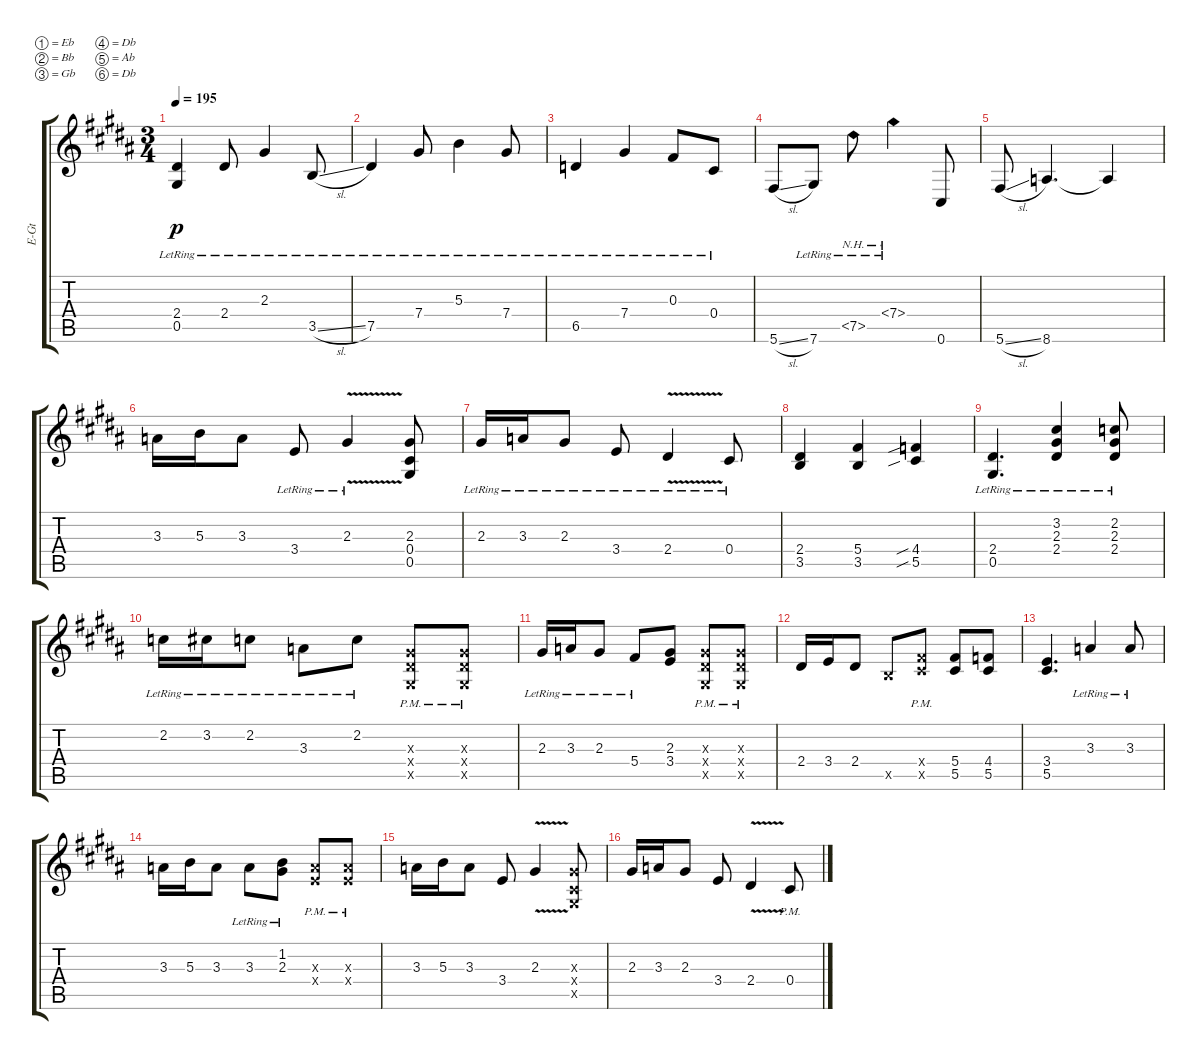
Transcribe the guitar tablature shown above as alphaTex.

\bracketExtendMode groupsimilarinstruments
\otherSystemsTrackNameOrientation horizontal
\track ("Electric Guitar" "E-Gt") {instrument overdrivenguitar}
\staff {score tabs}
\tuning (Eb4 Bb3 Gb3 Db3 Ab2 Db2)
\ts (3 4)
\tempo 195
\clef g2
\ks b
(0.5{lr acc forcenatural} 2.4{lr acc forcenatural}).4{dy p beam Up} 2.4{lr acc forcenatural}.8{beam Up} 2.3{lr acc forcenatural}.4{beam Up} 3.5{sl lr acc forcenatural}.8{beam Up} |
7.5{lr acc forcenatural}.4{beam Up} 7.4{lr acc forcenatural}.8{beam Up} 5.3{lr acc forcenatural}.4{beam Down} 7.4{lr acc forcenatural}.8{beam Up} |
6.5{lr acc b}.4{beam Up} 7.4{lr acc forcenatural}.4{beam Up} 0.3{lr acc forcenatural}.8{beam Up} 0.4{lr acc forcenatural}.8{beam Up} |
5.6{sl acc forcenatural}.8{beam Up} 7.6{lr acc forcenatural}.8{beam Up} 7.5{nh lr acc forcenatural}.8{beam Down} 7.4{nh lr acc forcenatural}.4{beam Down} 0.6{acc forcenatural}.8{beam Up} |
5.6{sl acc forcenatural}.8{beam Up} 8.6{acc b}.4{d beam Up} 8.6{t acc b}.4{beam Up} |
3.3{acc b}.16{beam Down} 5.3{acc forcenatural}.16{beam Down} 3.3{acc b}.8{beam Down} 3.4{lr acc forcenatural}.8{beam Up} 2.3{v lr acc forcenatural}.4{beam Up} (2.3{acc forcenatural} 0.5{acc forcenatural} 0.4{acc forcenatural}).8{beam Up} |
2.3{lr acc forcenatural}.16{beam Up} 3.3{lr acc b}.16{beam Up} 2.3{lr acc forcenatural}.8{beam Up} 3.4{lr acc forcenatural}.8{beam Up} 2.4{v lr acc forcenatural}.4{beam Up} 0.4{lr acc forcenatural}.8{beam Up} |
(3.5{acc forcenatural} 2.4{acc forcenatural}).4{beam Up} (3.5{acc forcenatural} 5.4{acc forcenatural}).4{beam Up} (5.5{sib acc forcenatural} 4.4{sib acc b}).4{beam Up} |
(0.5{lr acc forcenatural} 2.4{lr acc forcenatural}).4{d beam Up} (2.3{lr acc forcenatural} 2.4{lr acc forcenatural} 3.2{lr acc forcenatural}).4{beam Up} (2.4{lr acc forcenatural} 2.3{lr acc forcenatural} 2.2{lr acc b}).8{beam Up} |
2.2{lr acc b}.16{beam Down} 3.2{lr acc forcenatural}.16{beam Down} 2.2{lr acc b}.8{beam Down} 3.3{lr acc b}.8{beam Down} 2.2{lr acc b}.8{beam Down} (2.4{pm x acc forcenatural} 2.3{pm x acc forcenatural} 0.5{x acc forcenatural}).8{beam Up} (2.3{pm x acc forcenatural} 2.4{pm x acc forcenatural} 0.5{x acc forcenatural}).8{beam Up} |
2.3{lr acc forcenatural}.16{beam Up} 3.3{lr acc b}.16{beam Up} 2.3{lr acc forcenatural}.8{beam Up} 5.4{lr acc forcenatural}.8{beam Up} (2.3{acc forcenatural} 3.4{acc forcenatural}).8{beam Up} (2.4{pm x acc forcenatural} 2.3{pm x acc forcenatural} 0.5{x acc forcenatural}).8{beam Up} (2.3{pm x acc forcenatural} 2.4{pm x acc forcenatural} 0.5{x acc forcenatural}).8{beam Up} |
2.4{acc forcenatural}.16{beam Up} 3.4{acc forcenatural}.16{beam Up} 2.4{acc forcenatural}.8{beam Up} 3.5{x acc forcenatural}.8{beam Up} (5.4{pm x acc forcenatural} 5.5{x acc forcenatural}).8{beam Up} (5.4{acc forcenatural} 5.5{acc forcenatural}).8{beam Up} (4.4{acc b} 5.5{acc forcenatural}).8{beam Up} |
(3.4{acc forcenatural} 5.5{acc forcenatural}).4{d beam Up} 3.3{lr acc b}.4{beam Up} 3.3{lr acc b}.8{beam Up} |
3.3{acc b}.16{beam Down} 5.3{acc forcenatural}.16{beam Down} 3.3{acc b}.8{beam Down} 3.3{lr acc b}.8{beam Down} (2.3{lr acc forcenatural} 1.2{acc forcenatural}).8{beam Down} (3.4{pm x acc forcenatural} 3.3{pm x acc b}).8{beam Up} (3.3{pm x acc b} 3.4{pm x acc forcenatural}).8{beam Up} |
3.3{acc b}.16{beam Down} 5.3{acc forcenatural}.16{beam Down} 3.3{acc b}.8{beam Down} 3.4{acc forcenatural}.8{beam Up} 2.3{v acc forcenatural}.4{beam Up} (2.3{x acc forcenatural} 0.5{x acc forcenatural} 0.4{x acc forcenatural}).8{beam Up} |
2.3{acc forcenatural}.16{beam Up} 3.3{acc b}.16{beam Up} 2.3{acc forcenatural}.8{beam Up} 3.4{acc forcenatural}.8{beam Up} 2.4{v acc forcenatural}.4{beam Up} 0.4{pm acc forcenatural}.8{beam Up}
